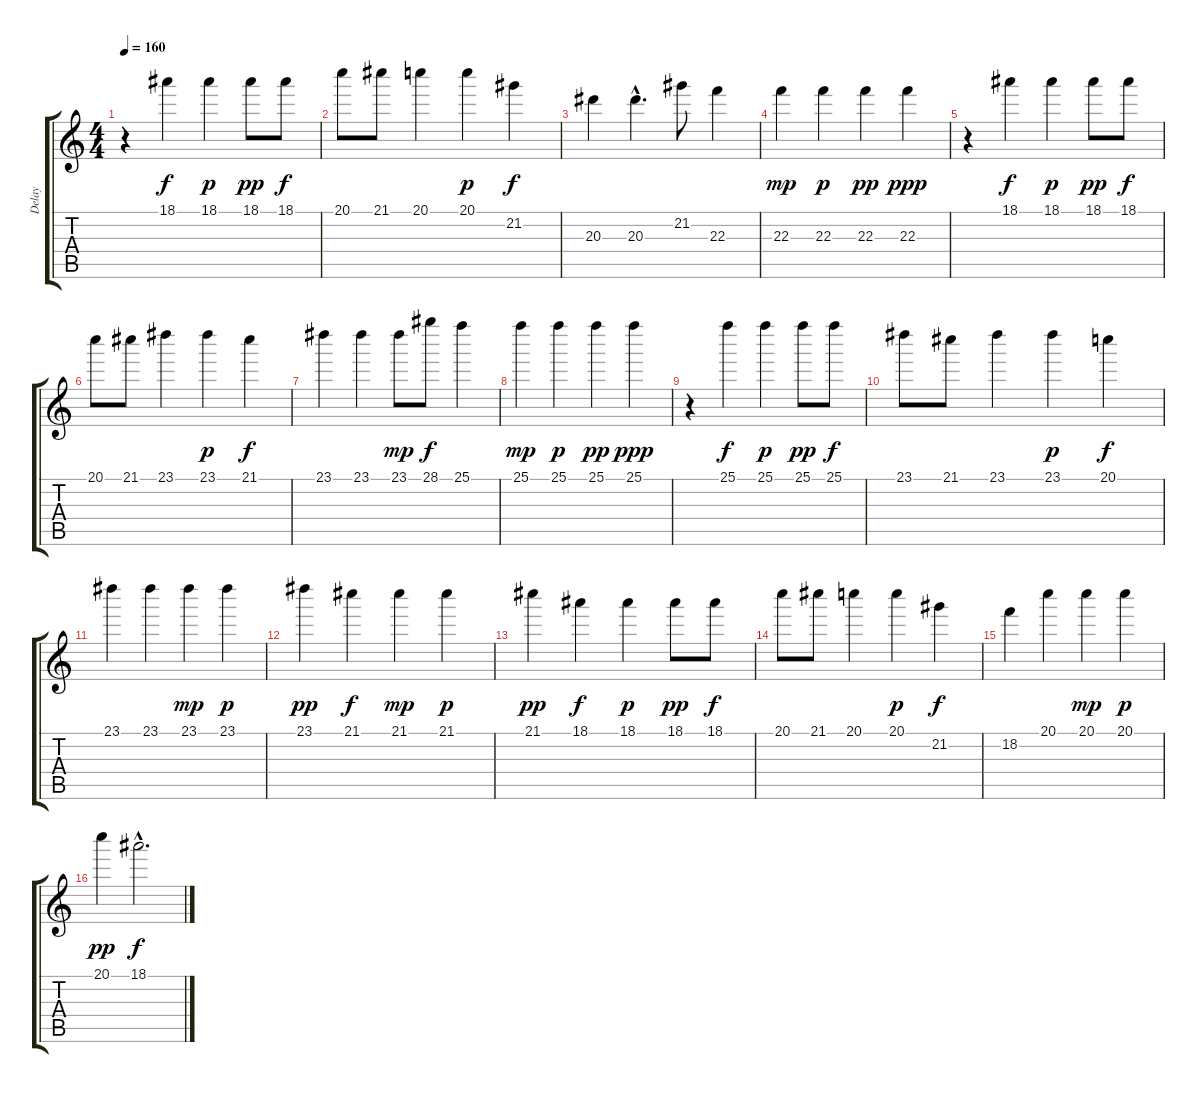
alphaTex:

\track ("Delay" "Delay") {instrument overdrivenguitar}
\staff {score tabs}
\tuning (E4 B3 G3 D3 A2 E2) {hide}
\ts (4 4)
\section ("" "")
\tempo 160
\clef g2
\ks c
r.4{dy f} 18.1.4{volume 9} 18.1.4{dy p} 18.1.8{dy pp} 18.1.8{dy f} |
20.1.8 21.1.8 20.1.4 20.1.4{dy p} 21.2.4{dy f} |
20.3.4 20.3{hac}.4{d} 21.2.8 22.3.4 |
22.3.4{dy mp} 22.3.4{dy p} 22.3.4{dy pp} 22.3.4{dy ppp} |
r.4 18.1.4{dy f} 18.1.4{dy p} 18.1.8{dy pp} 18.1.8{dy f} |
20.1.8 21.1.8 23.1.4 23.1.4{dy p} 21.1.4{dy f} |
23.1.4 23.1.4 23.1.8{dy mp} 28.1.8{dy f} 25.1.4 |
25.1.4{dy mp} 25.1.4{dy p} 25.1.4{dy pp} 25.1.4{dy ppp} |
r.4 25.1.4{dy f} 25.1.4{dy p} 25.1.8{dy pp} 25.1.8{dy f} |
23.1.8 21.1.8 23.1.4 23.1.4{dy p} 20.1.4{dy f} |
23.1.4 23.1.4 23.1.4{dy mp} 23.1.4{dy p} |
23.1.4{dy pp} 21.1.4{dy f} 21.1.4{dy mp} 21.1.4{dy p} |
21.1.4{dy pp} 18.1.4{dy f} 18.1.4{dy p} 18.1.8{dy pp} 18.1.8{dy f} |
20.1.8 21.1.8 20.1.4 20.1.4{dy p} 21.2.4{dy f} |
18.2.4 20.1.4 20.1.4{dy mp} 20.1.4{dy p} |
20.1.4{dy pp} 18.1{hac}.2{d dy f}
